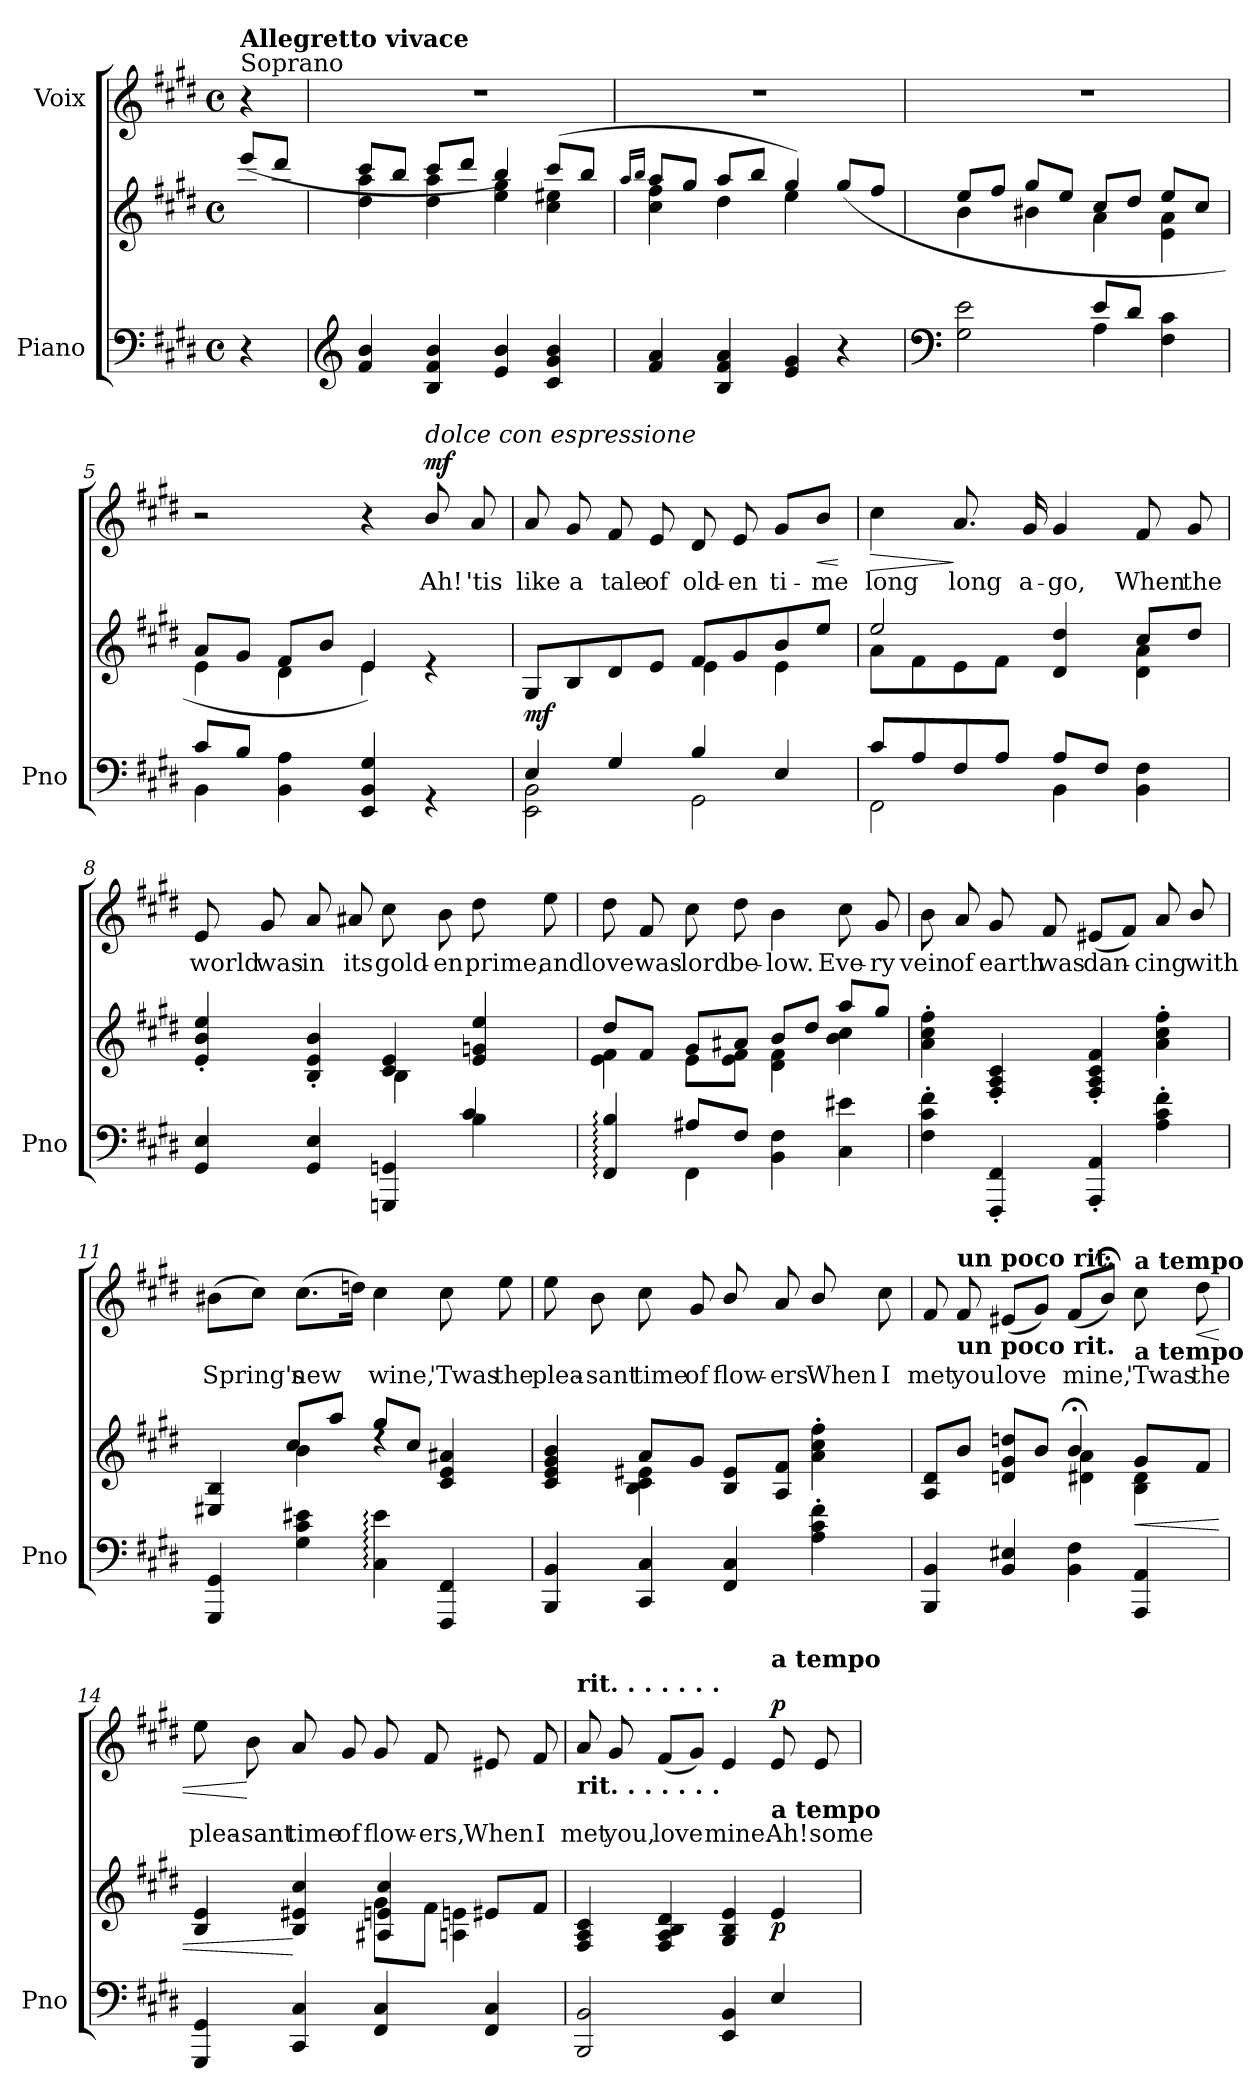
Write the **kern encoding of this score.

**kern	**kern	**dynam	**kern	**text	**dynam
*part2	*part2	*part2	*part1	*part1	*part1
*staff3	*staff2	*staff2/3	*staff1	*staff1	*staff1
*I"Piano	*	*	*I"Voix	*	*
*I'Pno	*	*	*	*	*
*clefF4	*clefG2	*	*clefG2	*	*
*k[f#c#g#d#]	*k[f#c#g#d#]	*	*k[f#c#g#d#]	*	*
*M4/4	*M4/4	*	*M4/4	*	*
*met(c)	*met(c)	*	*met(c)	*	*
*MM116	*MM116	*	*MM116	*	*
=1	=1	=1	=1	=1	=1
!	!	!	!LO:TX:a:t=Soprano	!	!
!	!	!	!LO:TX:a:B:t=Allegretto vivace	!	!
!	!	!LO:DY:b	!	!	!
4r	(8eee/L	other-dynamics	4r	.	.
.	8ddd#/J	.	.	.	.
=2	=2	=2	=2	=2	=2
*clefG2	*	*	*	*	*
*	*^	*	*	*	*
4f#/ 4b/	8ccc#/L	4dd#\ 4aa\	.	1r	.	.
.	8bb/J	.	.	.	.	.
4B/ 4f#/ 4b/	8ccc#/L	4dd#\ 4aa\	.	.	.	.
.	8ddd#/J	.	.	.	.	.
4e/ 4b/	4bb/)	4ee\ 4gg#\	.	.	.	.
4c#/ 4g#/ 4b/	(8ccc#/L	4cc#\ 4ee#X\	.	.	.	.
.	8bb/J	.	.	.	.	.
=3	=3	=3	=3	=3	=3	=3
.	16qaa/LL	.	.	.	.	.
.	16qbb/JJ	.	.	.	.	.
4f#/ 4a/	8aa/L	4cc#\ 4ff#\	.	1r	.	.
.	8gg#/J	.	.	.	.	.
4B/ 4f#/ 4a/	8aa/L	4dd#\	.	.	.	.
.	8bb/J	.	.	.	.	.
4e/ 4g#/	4gg#/)	4ee\	.	.	.	.
4r	(8gg#/L	4ryy	.	.	.	.
.	8ff#/J	.	.	.	.	.
!!LO:LB:g=z
=4	=4	=4	=4	=4	=4	=4
*clefF4	*	*	*	*	*	*
*^	*	*	*	*	*	*
2ryy	2G#\ 2e\	8ee/L	4b\	.	1r	.	.
.	.	8ff#/J	.	.	.	.	.
.	.	8gg#/L	4b#X\	.	.	.	.
.	.	8ee/J	.	.	.	.	.
8e/L	4A\	8cc#/L	4a\	.	.	.	.
8d#/J	.	8dd#/J	.	.	.	.	.
4ryy	4F#\ 4c#\	8ee/L	4e\ 4a\	.	.	.	.
.	.	8cc#/J	.	.	.	.	.
=5	=5	=5	=5	=5	=5	=5	=5
*	*	*	*^	*	*	*	*
8c#/L	4BB\	8a/L	4e\	4ryy	.	2r	.	.
8B/J	.	8g#/J	.	.	.	.	.	.
4BB\ 4A\	2.ryy	8f#/L	2.ryy	4d#\	.	.	.	.
.	.	8b/J	.	.	.	.	.	.
4EE/ 4BB/ 4G#/	.	4e/)	.	4e\	.	4r	.	.
!	!	!	!	!	!	!LO:TX:a:i:t=dolce con espressione	!	!
!	!	!	!	!	!	!	!	!LO:DY:a
4rGG	.	4re	.	4ryy	.	8b/	Ah!	mf
.	.	.	.	.	.	8a/	'tis	.
*	*	*	*v	*v	*	*	*	*
=6	=6	=6	=6	=6	=6	=6	=6
!	!	!	!	!LO:DY:b	!	!	!
4E/	2EE\ 2BB\	8G#/L	2ryy	mf	8a/	like	.
.	.	8B/	.	.	8g#/	a	.
4G#/	.	8d#/	.	.	8f#/	tale	.
.	.	8e/J	.	.	8e/	of	.
4B/	2GG#\	8f#/L	4e\	.	8d#/	old-	.
.	.	8g#/	.	.	8e/	-en	.
4E/	.	8b/	4e\	.	8g#/L	ti-	.
!	!	!	!	!	!	!	!LO:HP:b
.	.	8ee/J	.	.	8b/J	-me	<
*v	*v	*	*	*	*	*	*
*	*v	*v	*	*	*	*
.	.	.	.	.	[
!!LO:LB:g=z
=7	=7	=7	=7	=7	=7
*^	*^	*	*	*	*
!	!	!	!	!	!	!	!LO:HP:b
8c#/L	2FF#\	2ee/	8a\L	.	4cc#\	long	>
8A/	.	.	8f#\	.	.	.	.
8F#/	.	.	8e\	.	8.a/	long	]
8A/J	.	.	8f#\J	.	.	.	.
.	.	.	.	.	16g#/	a-	.
8A/L	4BB\	4d#/ 4dd#/	4ryy	.	4g#/	-go,	.
8F#/J	.	.	.	.	.	.	.
4ryy	4BB\ 4F#\	8cc#/L	4d#\ 4a\	.	8f#/	When	.
.	.	8dd#/J	.	.	8g#/	the	.
=8	=8	=8	=8	=8	=8	=8	=8
2.ryy	4GG#/ 4E/	4e/' 4b/' 4ee/'	2ryy	.	8e/	world	.
.	.	.	.	.	8g#/	was	.
.	4GG#/ 4E/	4B/' 4e/' 4b/'	.	.	8a/	in	.
.	.	.	.	.	8a#X/	its	.
.	4GGGn/ 4GGn/	4c#/ 4e/	4B\	.	8cc#\	gold-	.
.	.	.	.	.	8b\	-en	.
4B\	4c#/	4e/ 4gn/ 4ee/	4ryy	.	8dd#\	prime,	.
.	.	.	.	.	8ee\	and	.
=9	=9	=9	=9	=9	=9	=9	=9
4FF#/: 4B/:	4ryy	8dd#/L	4e\ 4f#\	.	8dd#\	love	.
.	.	8f#/J	.	.	8f#/	was	.
8A#X/L	4FF#\	8g#/L	8e\L	.	8cc#\	lord	.
8F#/J	.	8a#X/J	8e\ 8f#\J	.	8dd#\	be-	.
4BB\ 4F#\	2ryy	8b/L	4d#\ 4f#\	.	4b\	-low.	.
.	.	8dd#/J	.	.	.	.	.
4C#\ 4e#X\	.	8aa/L	4b\ 4cc#\	.	8cc#\	Eve-	.
.	.	8gg#/J	.	.	8g#/	-ry	.
*v	*v	*	*	*	*	*	*
*	*v	*v	*	*	*	*
!!LO:LB:g=z
=10	=10	=10	=10	=10	=10
4F#\' 4c#\' 4f#\'	4a\' 4cc#\' 4ff#\'	.	8b\	vein	.
.	.	.	8a/	of	.
4FFF#/' 4FF#/'	4F#/' 4A/' 4c#/'	.	8g#/	earth	.
.	.	.	8f#/	was	.
4AAA/' 4AA/'	4F#/' 4A/' 4c#/' 4f#/'	.	(8e#X/L	dan-	.
.	.	.	8f#/J)	.	.
4A\' 4c#\' 4f#\'	4a\' 4cc#\' 4ff#\'	.	8a/	-cing	.
.	.	.	8b/	with	.
=11	=11	=11	=11	=11	=11
*	*^	*	*	*	*
4GGG#/ 4GG#/	4ryy	4E#X/ 4B/	.	(8b#X\L	Spring's	.
.	.	.	.	8cc#\J)	.	.
4G#\ 4c#\ 4e#X\	4b\	8cc#/L	.	(8.cc#\L	new	.
.	.	8aa/J	.	.	.	.
.	.	.	.	16ddn\Jk)	.	.
4C#\: 4e#\:	8gg#/L	4rdd	.	4cc#\	wine,	.
.	8cc#/J	.	.	.	.	.
4FFF#/ 4FF#/	4ryy	4c#/ 4e/ 4a#X/	.	8cc#\	'Twas	.
.	.	.	.	8ee\	the	.
=12	=12	=12	=12	=12	=12	=12
4BBB/ 4BB/	4c#/ 4e/ 4g#/ 4b/	4ryy	.	8ee\	plea-	.
.	.	.	.	8b\	-sant	.
4CC#/ 4C#/	8a/L	4B\ 4c#\ 4e#X\	.	8cc#\	time	.
.	8g#/J	.	.	8g#/	of	.
4FF#/ 4C#/	8B/ 8e#/L	2ryy	.	8b/	flow-	.
.	8A/ 8f#/J	.	.	8a/	-ers	.
4A\' 4c#\' 4f#\'	4a\' 4cc#\' 4ff#\'	.	.	8b/	When	.
.	.	.	.	8cc#\	I	.
!!LO:PB:g=z
=13	=13	=13	=13	=13	=13	=13
4BBB/ 4BB/	8A/ 8d#/L	2ryy	.	8f#/	met	.
!	!	!	!	!LO:TX:b:B:t=un poco rit.	!	!
!	!	!	!	!LO:TX:a:B:t=un poco rit.	!	!
.	8b/J	.	.	8f#/	you	.
4BB/ 4E#X/	8dn/ 8g#/ 8ddn/L	.	.	(8e#X/L	love	.
.	8b/J	.	.	8g#/J)	.	.
4BB\ 4F#\	4b;</	4d#X\ 4a\	.	(8f#/L	mine,	.
.	.	.	.	8b;</J)	.	.
!	!	!	!	!LO:TX:b:B:t=a tempo	!	!
!	!	!	!	!LO:TX:a:B:t=a tempo	!	!
!	!	!	!LO:HP:b	!	!	!
4AAA/ 4AA/	8g#/L	4B\ 4d#\	<	8cc#\	'Twas	.
!	!	!	!	!	!	!LO:HP:b
.	8f#/J	.	.	8dd#\	the	<
=14	=14	=14	=14	=14	=14	=14
4GGG#/ 4GG#/	2ryy	4B/ 4e/	.	8ee\	plea-	.
.	.	.	.	8b\	-sant	[
4CC#/ 4C#/	.	4B/ 4e#X/ 4cc#/	[	8a/	time	.
.	.	.	.	8g#/	of	.
4FF#/ 4C#/	8g#\L	4A#X/ 4en/ 4cc#/	.	8g#/	flow-	.
.	8f#\J	.	.	8f#/	-ers,	.
4FF#/ 4C#/	8e#X/L	4An\ 4en\	.	8e#X/	When	.
.	8f#/J	.	.	8f#/	I	.
*	*v	*v	*	*	*	*
=15	=15	=15	=15	=15	=15
!	!	!	!LO:TX:b:B:t=rit.     .     .     .     .     .     .	!	!
!	!	!	!LO:TX:a:B:t=rit.     .     .     .     .     .     .	!	!
2BBB/ 2BB/	4F#/ 4A/ 4c#/	.	8a/	met	.
.	.	.	8g#/	you,	.
.	4F#/ 4A/ 4B/ 4d#/	.	(8f#/L	love	.
.	.	.	8g#/J)	.	.
4EE/ 4BB/	4G#/ 4B/ 4e/	.	4e/	mine.	.
!	!	!	!LO:TX:b:B:t=a tempo	!	!
!	!	!	!LO:TX:a:B:t=a tempo	!	!
!	!	!LO:DY:b	!	!	!LO:DY:a
4E/	4e/	p	8e/	Ah!	p
.	.	.	8e/	some	.
=	=	=	=	=	=
*-	*-	*-	*-	*-	*-
